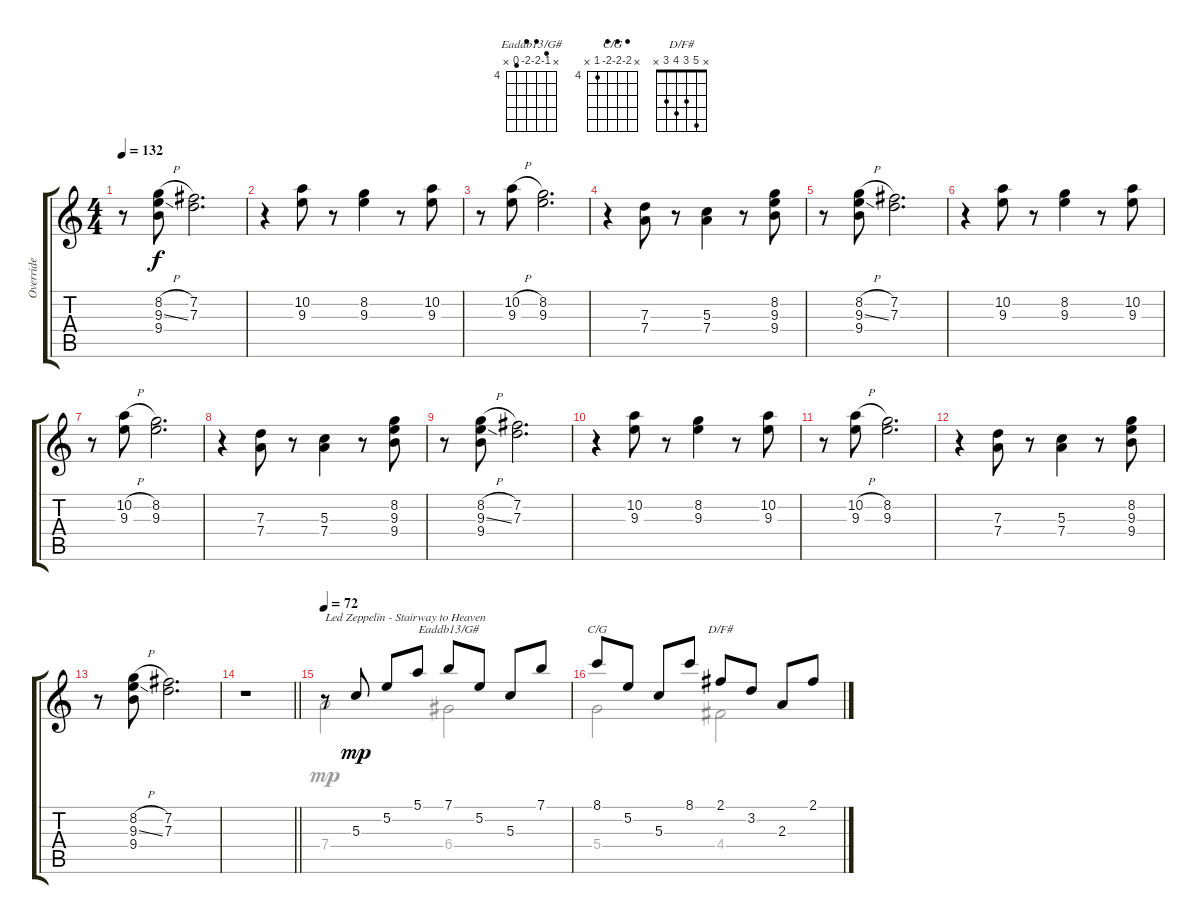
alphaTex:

\track ("Override" "Override") {instrument overdrivenguitar}
\staff {score tabs}
\tuning (E4 B3 G3 D3 A2 E2) {hide}
\chord ("Eaddb13/G#" x 2 1 1 3 x) {firstfret 4}
\chord ("C/G" x 1 1 1 4 x) {firstfret 4}
\chord ("D/F#" x 4 2 3 2 x) {firstfret 0}
\voice
\ts (4 4)
\tempo 132
\clef g2
\ks c
r.8{dy f} (8.2{h} 9.3{ss} 9.4).8 (7.2 7.3).2{d} |
r.4 (10.2 9.3).8 r.8 (8.2 9.3).4 r.8 (10.2 9.3).8 |
r.8 (10.2{h} 9.3).8 (8.2 9.3).2{d} |
r.4 (7.3 7.4).8 r.8 (5.3 7.4).4 r.8 (8.2 9.3 9.4).8 |
r.8 (8.2{h} 9.3{ss} 9.4).8 (7.2 7.3).2{d} |
r.4 (10.2 9.3).8 r.8 (8.2 9.3).4 r.8 (10.2 9.3).8 |
r.8 (10.2{h} 9.3).8 (8.2 9.3).2{d} |
r.4 (7.3 7.4).8 r.8 (5.3 7.4).4 r.8 (8.2 9.3 9.4).8 |
r.8 (8.2{h} 9.3{ss} 9.4).8 (7.2 7.3).2{d} |
r.4 (10.2 9.3).8 r.8 (8.2 9.3).4 r.8 (10.2 9.3).8 |
r.8 (10.2{h} 9.3).8 (8.2 9.3).2{d} |
r.4 (7.3 7.4).8 r.8 (5.3 7.4).4 r.8 (8.2 9.3 9.4).8 |
r.8 (8.2{h} 9.3{ss} 9.4).8 (7.2 7.3).2{d} |
\barLineRight lightlight
r.1 |
\tempo 72
r.8{txt "Led Zeppelin - Stairway to Heaven"} 5.3.8{dy mp} 5.2.8 5.1.8 7.1.8{ch "Eaddb13/G#"} 5.2.8 5.3.8 7.1.8 |
8.1.8{ch "C/G"} 5.2.8 5.3.8 8.1.8 2.1.8{ch "D/F#"} 3.2.8 2.3.8 2.1.8
\voice
\clef g2
\ottava regular
\simile none
\ks c
|
|
|
|
|
|
|
|
|
|
|
|
|
\barLineRight lightlight
|
7.4.2 6.4.2 |
5.4.2 4.4.2
